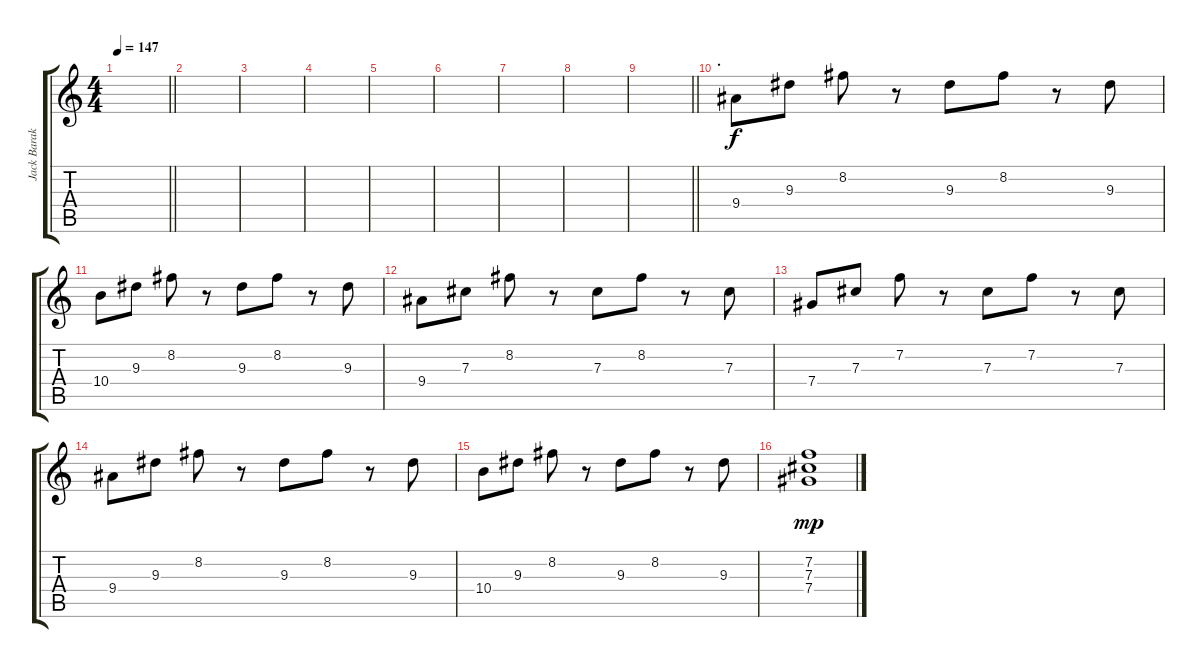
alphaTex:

\track ("Jack Barakat (Guitar)" "Jack Barak") {instrument electricguitarjazz}
\staff {score tabs}
\tuning (Eb4 Bb3 Gb3 Db3 Ab2 Eb2) {hide}
\ts (4 4)
\tempo 147
\clef g2
\barLineRight lightlight
\ks c
|
|
|
|
|
|
|
|
\barLineRight lightlight
|
\section ("" ".")
9.4.8 9.3.8 8.2.8 r.8 9.3.8 8.2.8 r.8 9.3.8 |
10.4.8 9.3.8 8.2.8 r.8 9.3.8 8.2.8 r.8 9.3.8 |
9.4.8 7.3.8 8.2.8 r.8 7.3.8 8.2.8 r.8 7.3.8 |
7.4.8 7.3.8 7.2.8 r.8 7.3.8 7.2.8 r.8 7.3.8 |
9.4.8 9.3.8 8.2.8 r.8 9.3.8 8.2.8 r.8 9.3.8 |
10.4.8 9.3.8 8.2.8 r.8 9.3.8 8.2.8 r.8 9.3.8 |
(7.2 7.3 7.4).1{dy mp}
